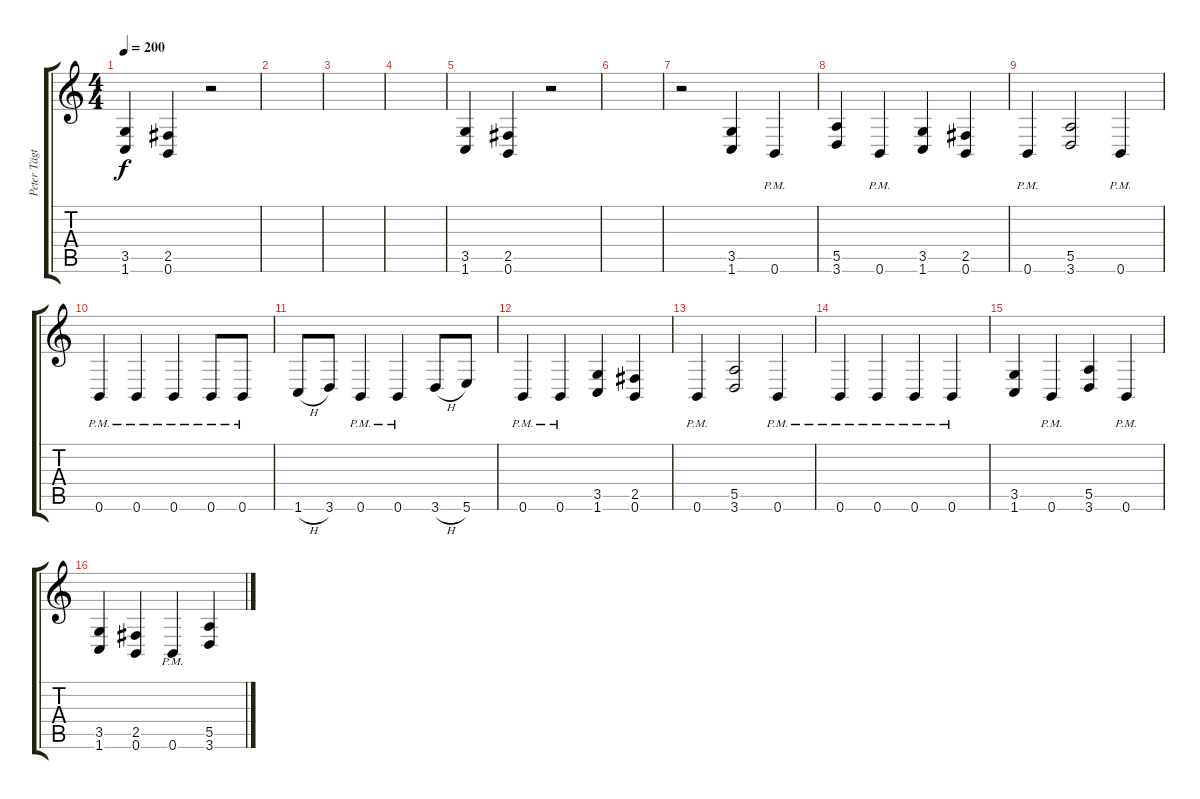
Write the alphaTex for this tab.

\track ("Peter Tägtgren" "Peter Tägt") {instrument distortionguitar}
\staff {score tabs}
\tuning (B3 Gb3 D3 A2 E2 B1) {hide}
\ts (4 4)
\section ("" "")
\tempo 200
\clef g2
\ks c
(3.5 1.6).4{dy f} (2.5 0.6).4 r.2 |
|
|
|
(3.5 1.6).4 (2.5 0.6).4 r.2 |
|
r.2 (3.5 1.6).4 0.6{pm}.4 |
(5.5 3.6).4 0.6{pm}.4 (3.5 1.6).4 (2.5 0.6).4 |
0.6{pm}.4 (5.5 3.6).2 0.6{pm}.4 |
0.6{pm}.4 0.6{pm}.4 0.6{pm}.4 0.6{pm}.8 0.6{pm}.8 |
1.6{h}.8 3.6.8 0.6{pm}.4 0.6{pm}.4 3.6{h}.8 5.6.8 |
0.6{pm}.4 0.6{pm}.4 (3.5 1.6).4 (2.5 0.6).4 |
0.6{pm}.4 (5.5 3.6).2 0.6{pm}.4 |
0.6{pm}.4 0.6{pm}.4 0.6{pm}.4 0.6{pm}.4 |
(3.5 1.6).4 0.6{pm}.4 (5.5 3.6).4 0.6{pm}.4 |
(3.5 1.6).4 (2.5 0.6).4 0.6{pm}.4 (5.5 3.6).4
